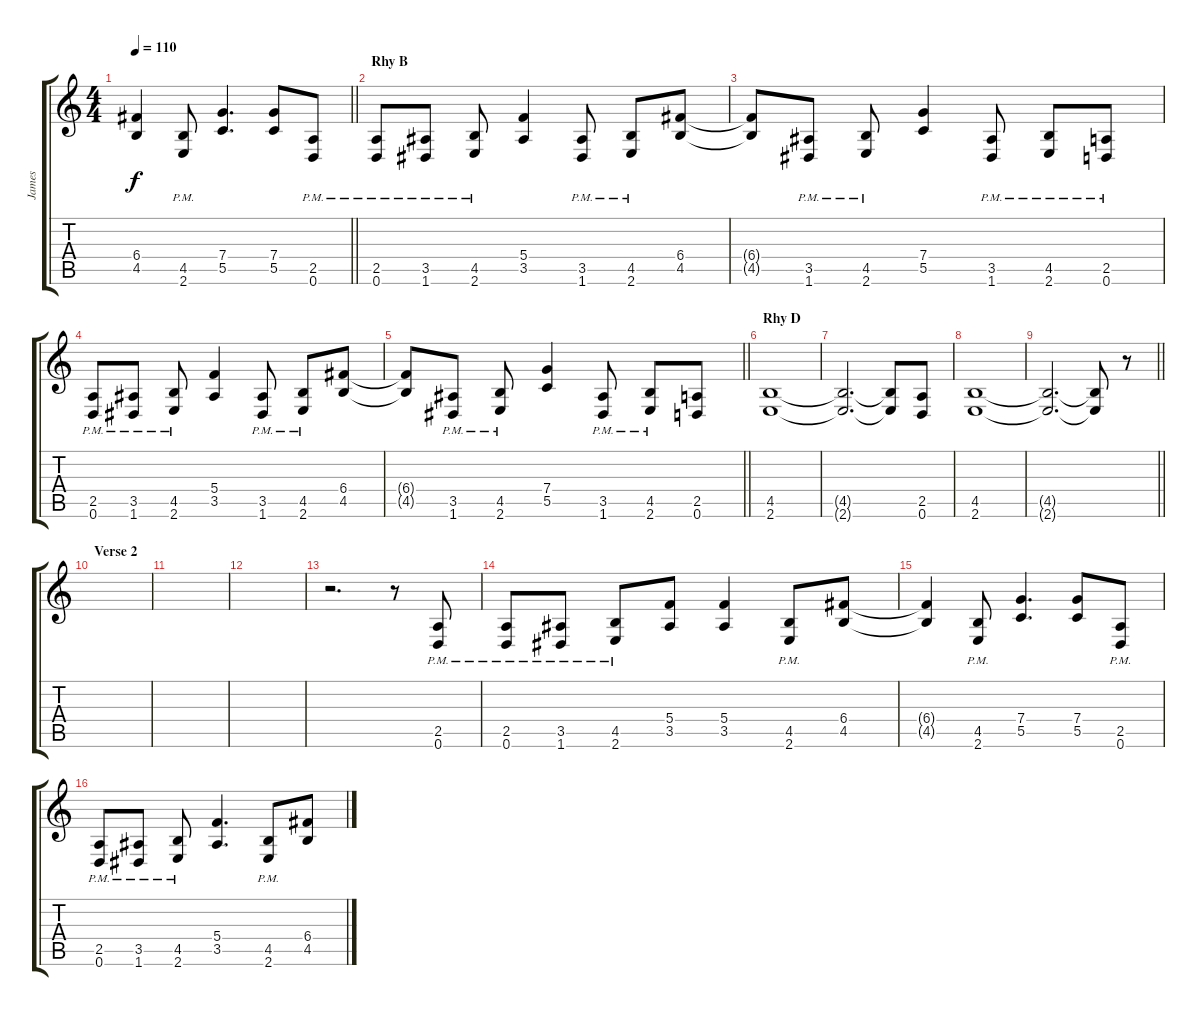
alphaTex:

\track ("James" "James") {instrument distortionguitar}
\staff {score tabs}
\tuning (D4 A3 F3 C3 G2 D2) {hide}
\ts (4 4)
\tempo 110
\clef g2
\barLineRight lightlight
\ks c
(6.4{t} 4.5{t}).4{dy f} (4.5{pm} 2.6{pm}).8 (7.4 5.5).4{d} (7.4 5.5).8 (2.5{pm} 0.6{pm}).8 |
\section ("" "Rhy B")
(2.5{pm} 0.6{pm}).8 (3.5{pm} 1.6{pm}).8 (4.5{pm} 2.6{pm}).8 (5.4 3.5).4 (3.5{pm} 1.6{pm}).8 (4.5{pm} 2.6{pm}).8 (6.4 4.5).8 |
(6.4{t} 4.5{t}).8 (3.5{pm} 1.6{pm}).8 (4.5{pm} 2.6{pm}).8 (7.4 5.5).4 (3.5{pm} 1.6{pm}).8 (4.5{pm} 2.6{pm}).8 (2.5{pm} 0.6{pm}).8 |
(2.5{pm} 0.6{pm}).8 (3.5{pm} 1.6{pm}).8 (4.5{pm} 2.6{pm}).8 (5.4 3.5).4 (3.5{pm} 1.6{pm}).8 (4.5{pm} 2.6{pm}).8 (6.4 4.5).8 |
\barLineRight lightlight
(6.4{t} 4.5{t}).8 (3.5{pm} 1.6{pm}).8 (4.5{pm} 2.6{pm}).8 (7.4 5.5).4 (3.5{pm} 1.6{pm}).8 (4.5{pm} 2.6{pm}).8 (2.5 0.6).8 |
\section ("" "Rhy D")
(4.5 2.6).1 |
(4.5{t} 2.6{t}).2{d} (4.5{t} 2.6{t}).8 (2.5 0.6).8 |
(4.5 2.6).1 |
\barLineRight lightlight
(4.5{t} 2.6{t}).2{d} (4.5{t} 2.6{t}).8 r.8 |
\section ("" "Verse 2")
|
|
|
r.2{d} r.8 (2.5{pm} 0.6{pm}).8 |
(2.5{pm} 0.6{pm}).8 (3.5{pm} 1.6{pm}).8 (4.5{pm} 2.6{pm}).8 (5.4 3.5).8 (5.4 3.5).4 (4.5{pm} 2.6{pm}).8 (6.4 4.5).8 |
(6.4{t} 4.5{t}).4 (4.5{pm} 2.6{pm}).8 (7.4 5.5).4{d} (7.4 5.5).8 (2.5{pm} 0.6{pm}).8 |
(2.5{pm} 0.6{pm}).8 (3.5{pm} 1.6{pm}).8 (4.5{pm} 2.6{pm}).8 (5.4 3.5).4{d} (4.5{pm} 2.6{pm}).8 (6.4 4.5).8
